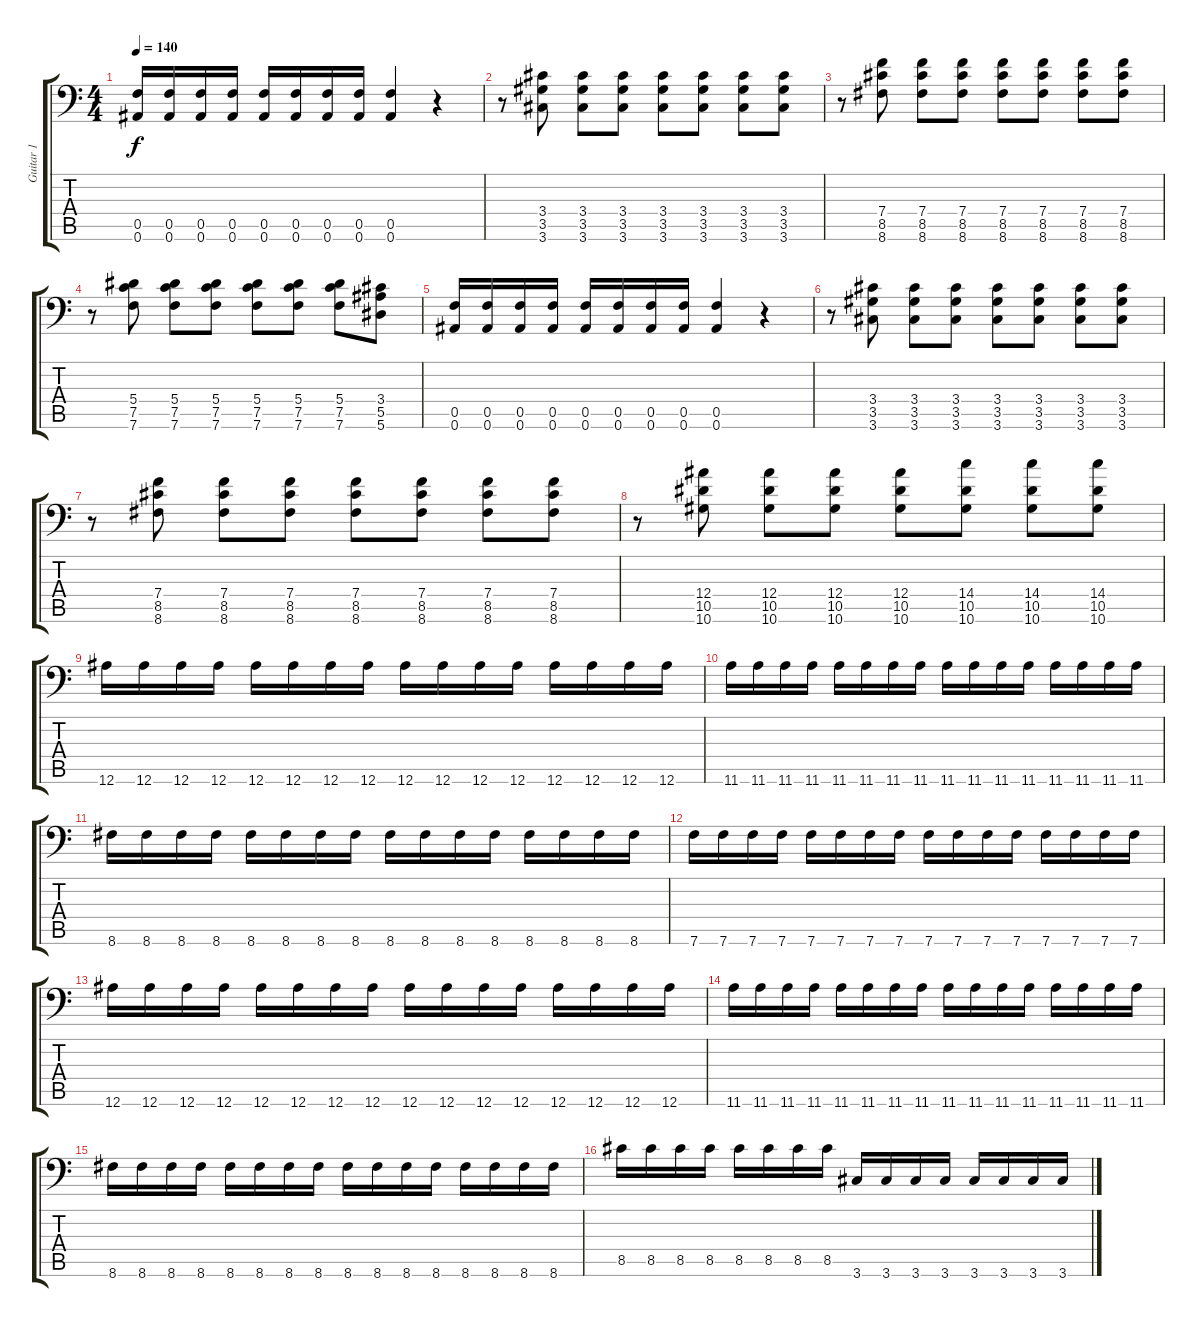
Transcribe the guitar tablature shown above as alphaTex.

\track ("Guitar 1" "Guitar 1") {instrument distortionguitar}
\staff {score tabs}
\tuning (C4 G3 Eb3 Bb2 F2 Bb1) {hide}
\ts (4 4)
\tempo 140
\clef f4
\ks c
(0.5 0.6).16{dy f} (0.5 0.6).16 (0.5 0.6).16 (0.5 0.6).16 (0.5 0.6).16 (0.5 0.6).16 (0.5 0.6).16 (0.5 0.6).16 (0.5 0.6).4 r.4 |
r.8 (3.4 3.5 3.6).8 (3.4 3.5 3.6).8 (3.4 3.5 3.6).8 (3.4 3.5 3.6).8 (3.4 3.5 3.6).8 (3.4 3.5 3.6).8 (3.4 3.5 3.6).8 |
r.8 (7.4 8.5 8.6).8 (7.4 8.5 8.6).8 (7.4 8.5 8.6).8 (7.4 8.5 8.6).8 (7.4 8.5 8.6).8 (7.4 8.5 8.6).8 (7.4 8.5 8.6).8 |
r.8 (5.4 7.5 7.6).8 (5.4 7.5 7.6).8 (5.4 7.5 7.6).8 (5.4 7.5 7.6).8 (5.4 7.5 7.6).8 (5.4 7.5 7.6).8 (3.4 5.5 5.6).8 |
(0.5 0.6).16 (0.5 0.6).16 (0.5 0.6).16 (0.5 0.6).16 (0.5 0.6).16 (0.5 0.6).16 (0.5 0.6).16 (0.5 0.6).16 (0.5 0.6).4 r.4 |
r.8 (3.4 3.5 3.6).8 (3.4 3.5 3.6).8 (3.4 3.5 3.6).8 (3.4 3.5 3.6).8 (3.4 3.5 3.6).8 (3.4 3.5 3.6).8 (3.4 3.5 3.6).8 |
r.8 (7.4 8.5 8.6).8 (7.4 8.5 8.6).8 (7.4 8.5 8.6).8 (7.4 8.5 8.6).8 (7.4 8.5 8.6).8 (7.4 8.5 8.6).8 (7.4 8.5 8.6).8 |
r.8 (12.4 10.5 10.6).8 (12.4 10.5 10.6).8 (12.4 10.5 10.6).8 (12.4 10.5 10.6).8 (14.4 10.5 10.6).8 (14.4 10.5 10.6).8 (14.4 10.5 10.6).8 |
12.6.16 12.6.16 12.6.16 12.6.16 12.6.16 12.6.16 12.6.16 12.6.16 12.6.16 12.6.16 12.6.16 12.6.16 12.6.16 12.6.16 12.6.16 12.6.16 |
11.6.16 11.6.16 11.6.16 11.6.16 11.6.16 11.6.16 11.6.16 11.6.16 11.6.16 11.6.16 11.6.16 11.6.16 11.6.16 11.6.16 11.6.16 11.6.16 |
8.6.16 8.6.16 8.6.16 8.6.16 8.6.16 8.6.16 8.6.16 8.6.16 8.6.16 8.6.16 8.6.16 8.6.16 8.6.16 8.6.16 8.6.16 8.6.16 |
7.6.16 7.6.16 7.6.16 7.6.16 7.6.16 7.6.16 7.6.16 7.6.16 7.6.16 7.6.16 7.6.16 7.6.16 7.6.16 7.6.16 7.6.16 7.6.16 |
12.6.16 12.6.16 12.6.16 12.6.16 12.6.16 12.6.16 12.6.16 12.6.16 12.6.16 12.6.16 12.6.16 12.6.16 12.6.16 12.6.16 12.6.16 12.6.16 |
11.6.16 11.6.16 11.6.16 11.6.16 11.6.16 11.6.16 11.6.16 11.6.16 11.6.16 11.6.16 11.6.16 11.6.16 11.6.16 11.6.16 11.6.16 11.6.16 |
8.6.16 8.6.16 8.6.16 8.6.16 8.6.16 8.6.16 8.6.16 8.6.16 8.6.16 8.6.16 8.6.16 8.6.16 8.6.16 8.6.16 8.6.16 8.6.16 |
8.5.16 8.5.16 8.5.16 8.5.16 8.5.16 8.5.16 8.5.16 8.5.16 3.6.16 3.6.16 3.6.16 3.6.16 3.6.16 3.6.16 3.6.16 3.6.16
